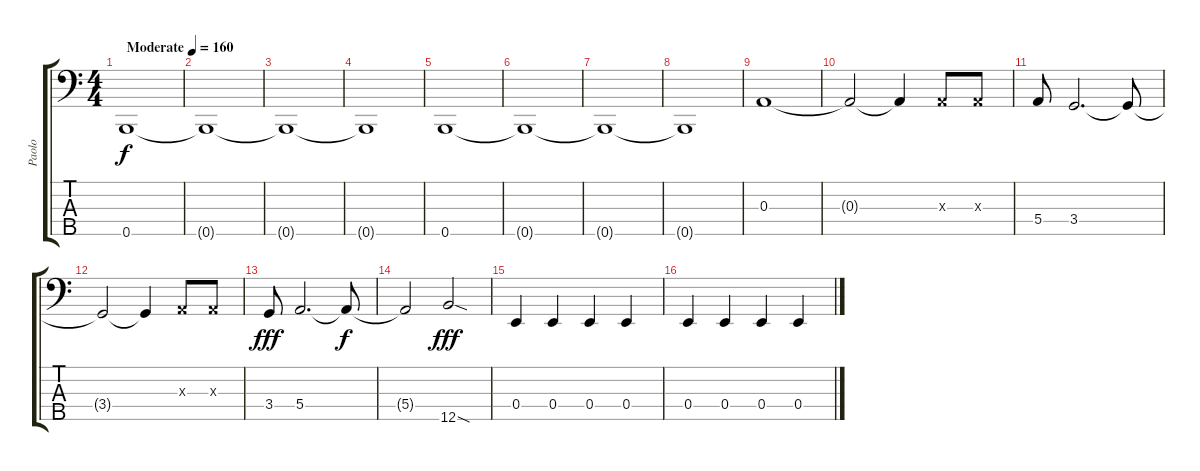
\track ("Paolo" "Paolo") {instrument electricbassfinger}
\staff {score tabs}
\tuning (G2 D2 A1 E1 B0) {hide}
\ts (4 4)
\tempo (160 "Moderate")
\clef f4
\ks c
0.5.1{dy f instrument electricbassfinger} |
0.5{t}.1 |
0.5{t}.1 |
0.5{t}.1 |
0.5.1 |
0.5{t}.1 |
0.5{t}.1 |
0.5{t}.1 |
0.3.1 |
0.3{t}.2 0.3{t}.4 0.3{x}.8 0.3{x}.8 |
5.4.8 3.4.2{d} 3.4{t}.8 |
3.4{t}.2 3.4{t}.4 0.3{x}.8 0.3{x}.8 |
3.4.8{dy fff} 5.4.2{d} 5.4{t}.8{dy f} |
5.4{t}.2 12.5{sod}.2{dy fff} |
0.4.4 0.4.4 0.4.4 0.4.4 |
0.4.4 0.4.4 0.4.4 0.4.4
